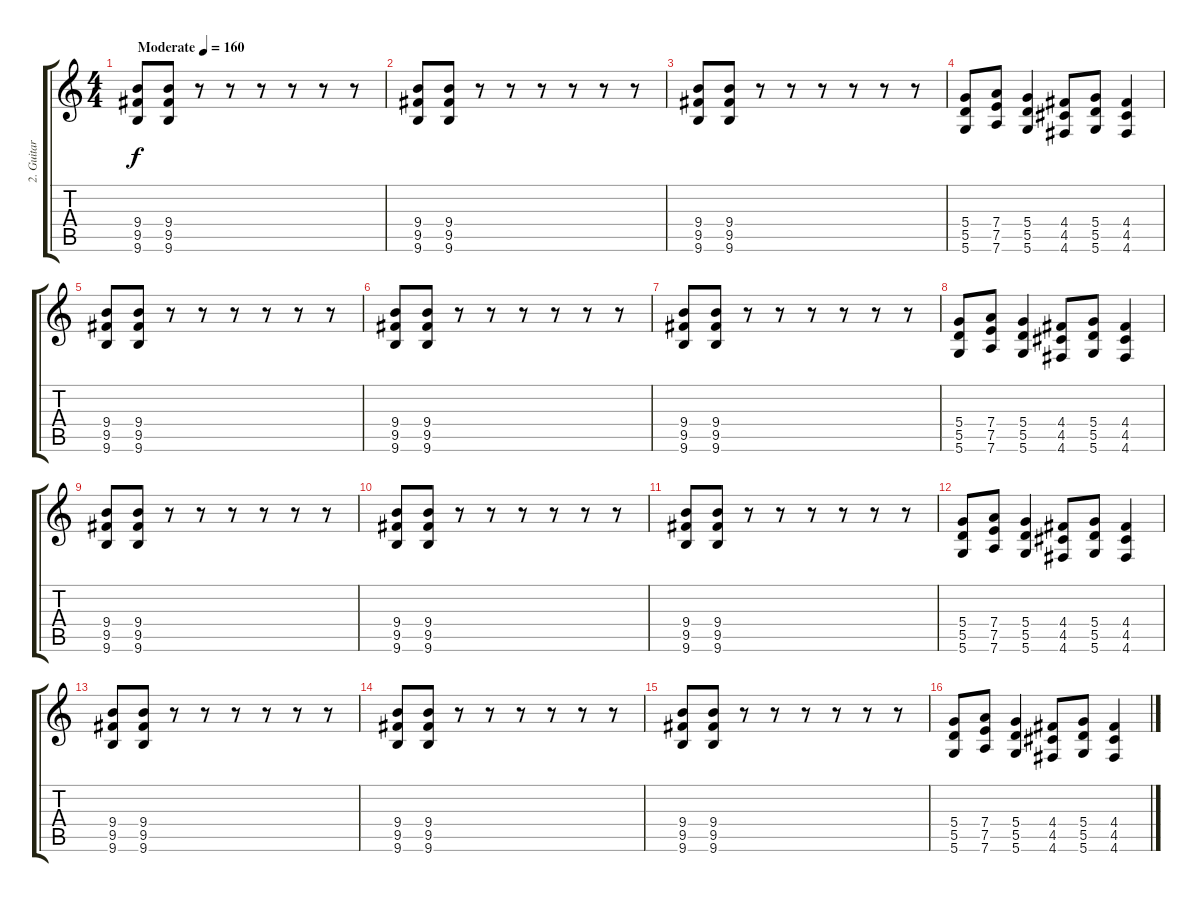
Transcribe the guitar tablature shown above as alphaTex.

\track ("2. Guitar" "2. Guitar") {instrument distortionguitar}
\staff {score tabs}
\tuning (E4 B3 G3 D3 A2 D2) {hide}
\ts (4 4)
\tempo (160 "Moderate")
\clef g2
\ks c
(9.4 9.5 9.6).8{dy f instrument distortionguitar} (9.4 9.5 9.6).8 r.8 r.8 r.8 r.8 r.8 r.8 |
(9.4 9.5 9.6).8 (9.4 9.5 9.6).8 r.8 r.8 r.8 r.8 r.8 r.8 |
(9.4 9.5 9.6).8 (9.4 9.5 9.6).8 r.8 r.8 r.8 r.8 r.8 r.8 |
(5.4 5.5 5.6).8 (7.4 7.5 7.6).8 (5.4 5.5 5.6).4 (4.4 4.5 4.6).8 (5.4 5.5 5.6).8 (4.4 4.5 4.6).4 |
(9.4 9.5 9.6).8 (9.4 9.5 9.6).8 r.8 r.8 r.8 r.8 r.8 r.8 |
(9.4 9.5 9.6).8 (9.4 9.5 9.6).8 r.8 r.8 r.8 r.8 r.8 r.8 |
(9.4 9.5 9.6).8 (9.4 9.5 9.6).8 r.8 r.8 r.8 r.8 r.8 r.8 |
(5.4 5.5 5.6).8 (7.4 7.5 7.6).8 (5.4 5.5 5.6).4 (4.4 4.5 4.6).8 (5.4 5.5 5.6).8 (4.4 4.5 4.6).4 |
(9.4 9.5 9.6).8 (9.4 9.5 9.6).8 r.8 r.8 r.8 r.8 r.8 r.8 |
(9.4 9.5 9.6).8 (9.4 9.5 9.6).8 r.8 r.8 r.8 r.8 r.8 r.8 |
(9.4 9.5 9.6).8 (9.4 9.5 9.6).8 r.8 r.8 r.8 r.8 r.8 r.8 |
(5.4 5.5 5.6).8 (7.4 7.5 7.6).8 (5.4 5.5 5.6).4 (4.4 4.5 4.6).8 (5.4 5.5 5.6).8 (4.4 4.5 4.6).4 |
(9.4 9.5 9.6).8 (9.4 9.5 9.6).8 r.8 r.8 r.8 r.8 r.8 r.8 |
(9.4 9.5 9.6).8 (9.4 9.5 9.6).8 r.8 r.8 r.8 r.8 r.8 r.8 |
(9.4 9.5 9.6).8 (9.4 9.5 9.6).8 r.8 r.8 r.8 r.8 r.8 r.8 |
(5.4 5.5 5.6).8 (7.4 7.5 7.6).8 (5.4 5.5 5.6).4 (4.4 4.5 4.6).8 (5.4 5.5 5.6).8 (4.4 4.5 4.6).4
